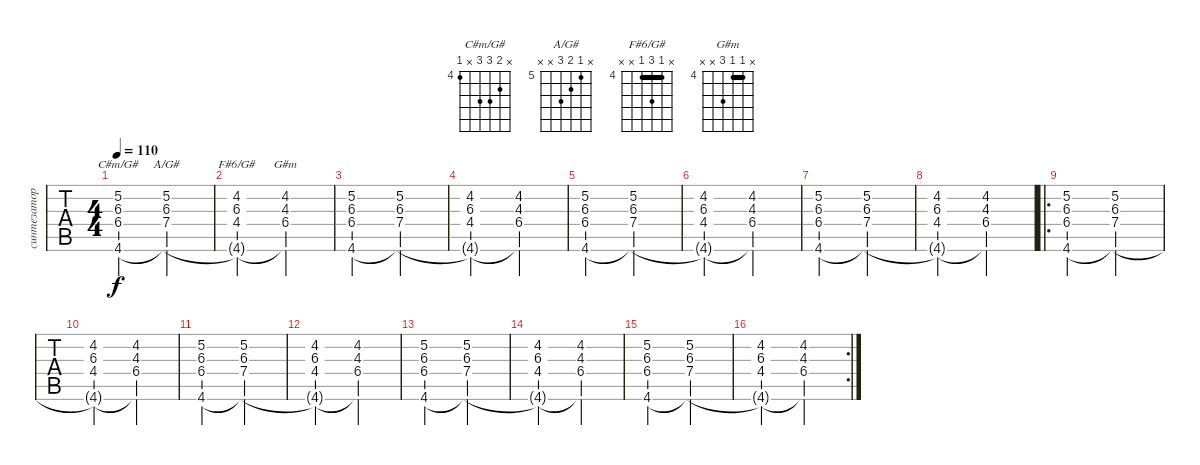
\track ("синтезатор (сэмпл орган)" "синтезатор") {instrument drawbarorgan}
\staff {tabs}
\tuning (E4 B3 G3 D3 A2 E2) {hide}
\chord ("C#m/G#" x 5 6 6 x 4) {firstfret 4}
\chord ("A/G#" x 5 6 7 x x) {firstfret 5}
\chord ("F#6/G#" x 4 6 4 x x) {firstfret 4 barre 4}
\chord ("G#m" x 4 4 6 x x) {firstfret 4 barre 4}
\ts (4 4)
\tempo 110
\clef g2
\ks c
(5.2 6.3 6.4 4.6).2{ch "C#m/G#" dy f} (5.2 6.3 7.4 4.6{t}).2{ch "A/G#"} |
(4.2 6.3 4.4 4.6{t}).2{ch "F#6/G#"} (4.2 4.3 6.4 4.6{t}).2{ch "G#m"} |
(5.2 6.3 6.4 4.6).2 (5.2 6.3 7.4 4.6{t}).2 |
(4.2 6.3 4.4 4.6{t}).2 (4.2 4.3 6.4 4.6{t}).2 |
(5.2 6.3 6.4 4.6).2 (5.2 6.3 7.4 4.6{t}).2 |
(4.2 6.3 4.4 4.6{t}).2 (4.2 4.3 6.4 4.6{t}).2 |
(5.2 6.3 6.4 4.6).2 (5.2 6.3 7.4 4.6{t}).2 |
(4.2 6.3 4.4 4.6{t}).2 (4.2 4.3 6.4 4.6{t}).2 |
\ro
(5.2 6.3 6.4 4.6).2 (5.2 6.3 7.4 4.6{t}).2 |
(4.2 6.3 4.4 4.6{t}).2 (4.2 4.3 6.4 4.6{t}).2 |
(5.2 6.3 6.4 4.6).2 (5.2 6.3 7.4 4.6{t}).2 |
(4.2 6.3 4.4 4.6{t}).2 (4.2 4.3 6.4 4.6{t}).2 |
(5.2 6.3 6.4 4.6).2 (5.2 6.3 7.4 4.6{t}).2 |
(4.2 6.3 4.4 4.6{t}).2 (4.2 4.3 6.4 4.6{t}).2 |
(5.2 6.3 6.4 4.6).2 (5.2 6.3 7.4 4.6{t}).2 |
\rc 2
(4.2 6.3 4.4 4.6{t}).2 (4.2 4.3 6.4 4.6{t}).2
